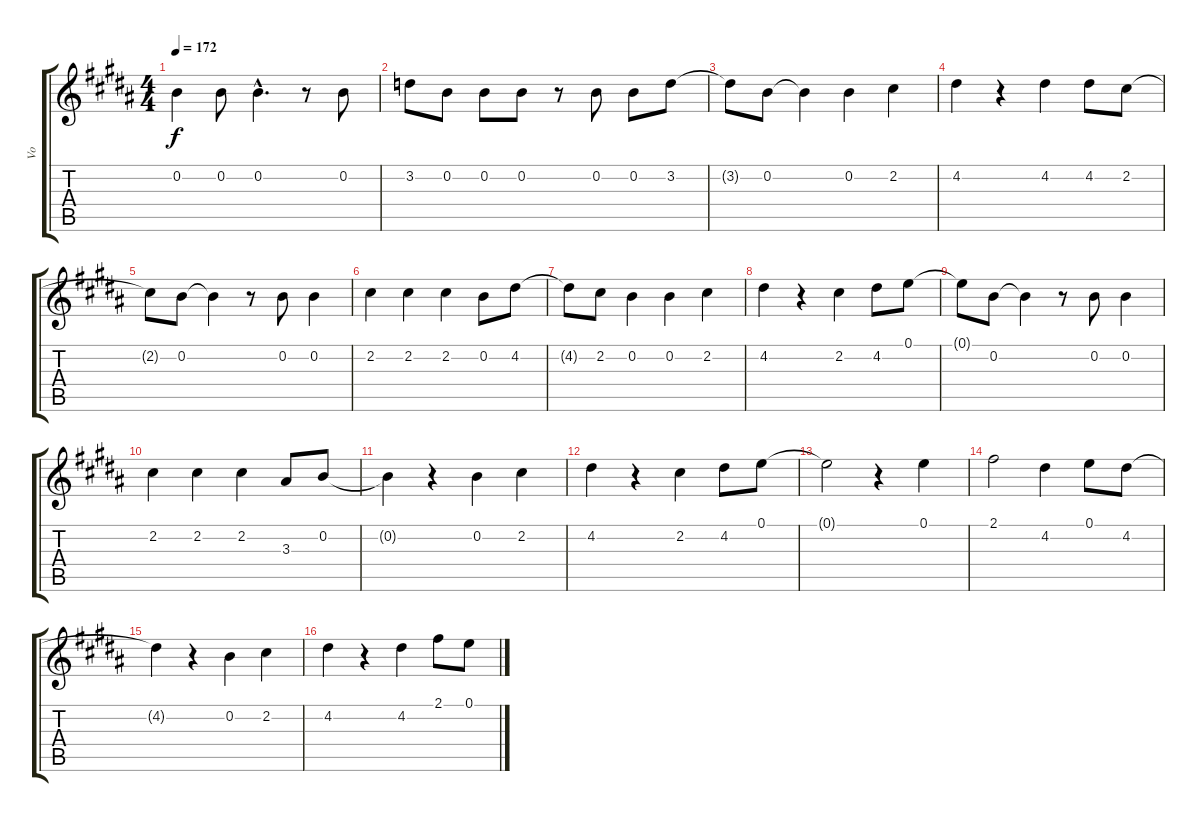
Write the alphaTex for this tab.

\track ("Vo" "Vo") {instrument distortionguitar}
\staff {score tabs}
\tuning (E4 B3 G3 D3 A2 E2) {hide}
\ts (4 4)
\tempo 172
\clef g2
\ks b
0.2.4{dy f} 0.2.8 0.2{hac}.4{d} r.8 0.2.8 |
3.2.8 0.2.8 0.2.8 0.2.8 r.8 0.2.8 0.2.8 3.2.8 |
3.2{t}.8 0.2.8 0.2{t}.4 0.2.4 2.2.4 |
4.2.4 r.4 4.2.4 4.2.8 2.2.8 |
2.2{t}.8 0.2.8 0.2{t}.4 r.8 0.2.8 0.2.4 |
2.2.4 2.2.4 2.2.4 0.2.8 4.2.8 |
4.2{t}.8 2.2.8 0.2.4 0.2.4 2.2.4 |
4.2.4 r.4 2.2.4 4.2.8 0.1.8 |
0.1{t}.8 0.2.8 0.2{t}.4 r.8 0.2.8 0.2.4 |
2.2.4 2.2.4 2.2.4 3.3.8 0.2.8 |
0.2{t}.4 r.4 0.2.4 2.2.4 |
4.2.4 r.4 2.2.4 4.2.8 0.1.8 |
0.1{t}.2 r.4 0.1.4 |
2.1.2 4.2.4 0.1.8 4.2.8 |
4.2{t}.4 r.4 0.2.4 2.2.4 |
4.2.4 r.4 4.2.4 2.1.8 0.1.8
